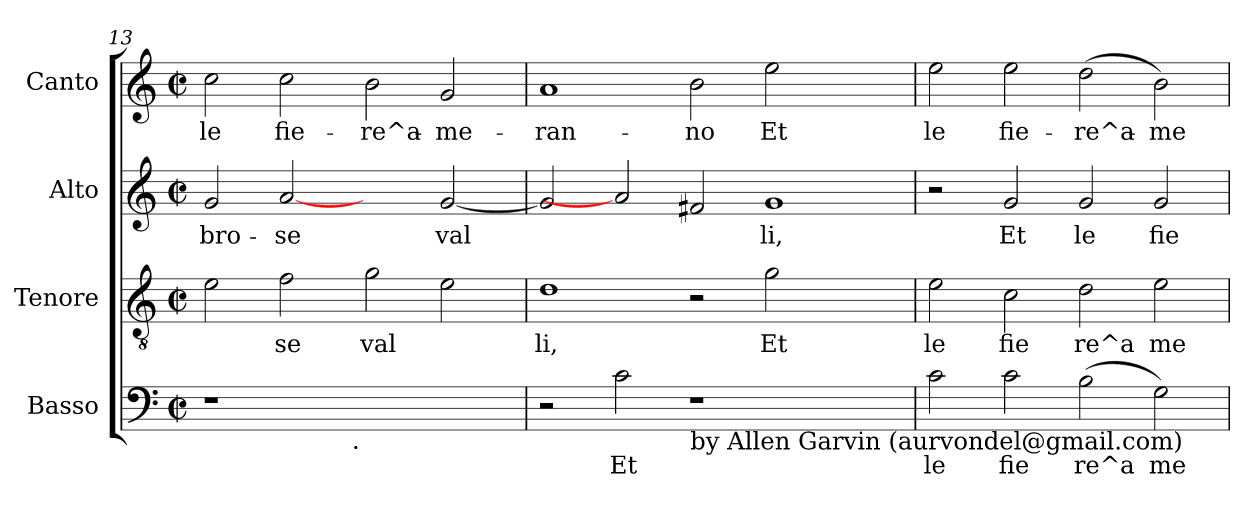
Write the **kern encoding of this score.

**kern	**text	**kern	**text	**kern	**text	**kern	**text
*part4	*part4	*part3	*part3	*part2	*part2	*part1	*part1
*staff4	*staff4	*staff3	*staff3	*staff2	*staff2	*staff1	*staff1
*I"Basso	*	*I"Tenore	*	*I"Alto	*	*I"Canto	*
*clefF4	*	*clefGv2	*	*clefG2	*	*clefG2	*
*k[]	*	*k[]	*	*k[]	*	*k[]	*
*C:	*	*C:	*	*C:	*	*C:	*
*M2/2	*	*M2/2	*	*M2/2	*	*M2/2	*
*met(c|)	*	*met(c|)	*	*met(c|)	*	*met(c|)	*
=13	=13	=13	=13	=13	=13	=13	=13
!LO:TX:b:t=Typeset	!	!	!	!	!	!	!
!	!	!	!LO:LY:b:cj	!	!LO:LY:b:cj	!	!LO:LY:b:cj
*^	*	*	*	*	*	*	*
1r	2ryy	.	2e\	.	2g/	-bro-	2cc\	le
!	!	!	!	!LO:LY:b:cj	!	!LO:LY:b:cj	!	!LO:LY:b:cj
.	4...ryy	.	2f\	se	[2a	-se	2cc\	fie-
!	!LO:TX:b:t=.	!	!	!	!	!	!	!
.	1ryy	.	.	.	.	.	.	.
!	!	!	!	!LO:LY:b:cj	!	!	!	!LO:LY:b:cj
1ryy	.	.	2g\	val	2ryy	.	2b\	-re^a-
!	!	!	!	!LO:LY:b:cj	!	!LO:LY:b:cj	!	!LO:LY:b:cj
.	.	.	2e\	.	[<2g/	val-	2g/	-me-
.	32ryy	.	.	.	.	.	.	.
=14	=14	=14	=14	=14	=14	=14	=14	=14
!	!	!	!	!LO:LY:b:cj	!	!LO:LY:b:cj	!	!LO:LY:b:cj
*v	*v	*	*	*	*	*	*	*
2r	.	1d	li,	2g/]	--	1a	-ran-
!	!LO:LY:b:cj	!	!	!	!	!	!
2c\	Et	.	.	2a]	.	.	.
!LO:TX:b:t=by Allen Garvin (aurvondel@gmail.com)	!	!	!	!	!	!	!
!	!	!	!	!	!LO:LY:b:cj	!	!LO:LY:b:cj
1r	.	2r	.	2f#/	--	2b\	-no
!	!	!	!LO:LY:b:cj	!	!LO:LY:b:cj	!	!LO:LY:b:cj
.	.	2g\	Et	1g	-li,	2ee\	Et
2ryy	.	2ryy	.	.	.	2ryy	.
=15	=15	=15	=15	=15	=15	=15	=15
!	!LO:LY:b:cj	!	!LO:LY:b:cj	!	!	!	!LO:LY:b:cj
2c\	le	2e\	le	2r	.	2ee\	le
!	!LO:LY:b:cj	!	!LO:LY:b:cj	!	!LO:LY:b:cj	!	!LO:LY:b:cj
2c\	fie	2c\	fie	2g/	Et	2ee\	fie-
!	!LO:LY:b:cj	!	!LO:LY:b:cj	!	!LO:LY:b:cj	!	!LO:LY:b:cj
(<2B\	re^a	2d\	re^a	2g/	le	(<2dd\	-re^a-
!	!LO:LY:b:cj	!	!LO:LY:b:cj	!	!LO:LY:b:cj	!	!LO:LY:b:cj
2G\)	me	2e\	me	2g/	fie-	2b\)	-me-
=	=	=	=	=	=	=	=
*-	*-	*-	*-	*-	*-	*-	*-
